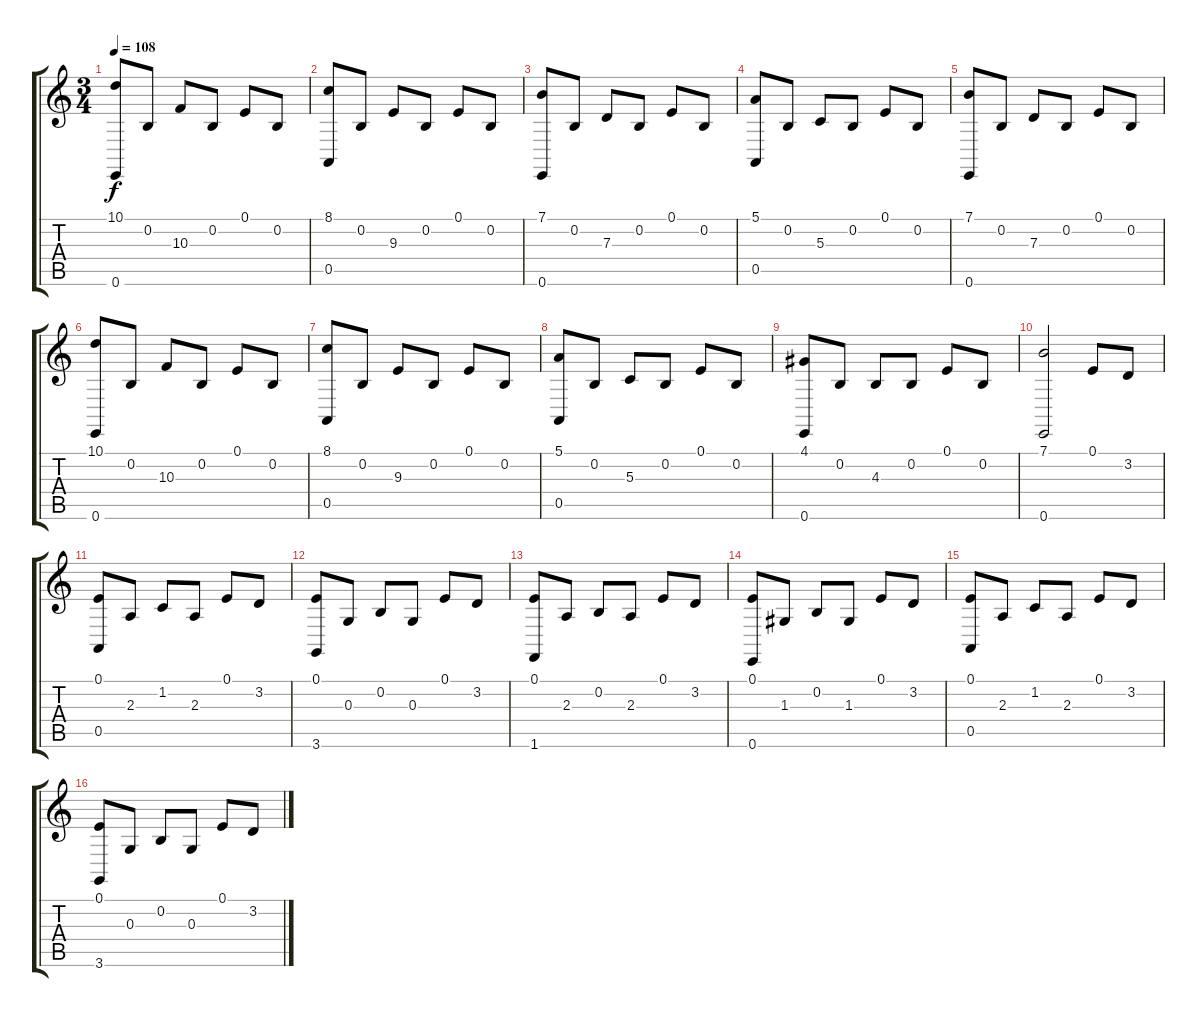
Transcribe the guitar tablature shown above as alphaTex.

\track "" {instrument orchestralharp}
\staff {score tabs}
\tuning (E4 B3 G3 D3 A2 E2) {hide}
\ts (3 4)
\tempo 108
\clef g2
\ks c
(10.1 0.6).8{dy f} 0.2.8 10.3.8 0.2.8 0.1.8 0.2.8 |
(8.1 0.5).8 0.2.8 9.3.8 0.2.8 0.1.8 0.2.8 |
(7.1 0.6).8 0.2.8 7.3.8 0.2.8 0.1.8 0.2.8 |
(5.1 0.5).8 0.2.8 5.3.8 0.2.8 0.1.8 0.2.8 |
(7.1 0.6).8 0.2.8 7.3.8 0.2.8 0.1.8 0.2.8 |
(10.1 0.6).8 0.2.8 10.3.8 0.2.8 0.1.8 0.2.8 |
(8.1 0.5).8 0.2.8 9.3.8 0.2.8 0.1.8 0.2.8 |
(5.1 0.5).8 0.2.8 5.3.8 0.2.8 0.1.8 0.2.8 |
(4.1 0.6).8 0.2.8 4.3.8 0.2.8 0.1.8 0.2.8 |
(7.1 0.6).2 0.1.8 3.2.8 |
(0.1 0.5).8 2.3.8 1.2.8 2.3.8 0.1.8 3.2.8 |
(0.1 3.6).8 0.3.8 0.2.8 0.3.8 0.1.8 3.2.8 |
(0.1 1.6).8 2.3.8 0.2.8 2.3.8 0.1.8 3.2.8 |
(0.1 0.6).8 1.3.8 0.2.8 1.3.8 0.1.8 3.2.8 |
(0.1 0.5).8 2.3.8 1.2.8 2.3.8 0.1.8 3.2.8 |
(0.1 3.6).8 0.3.8 0.2.8 0.3.8 0.1.8 3.2.8
